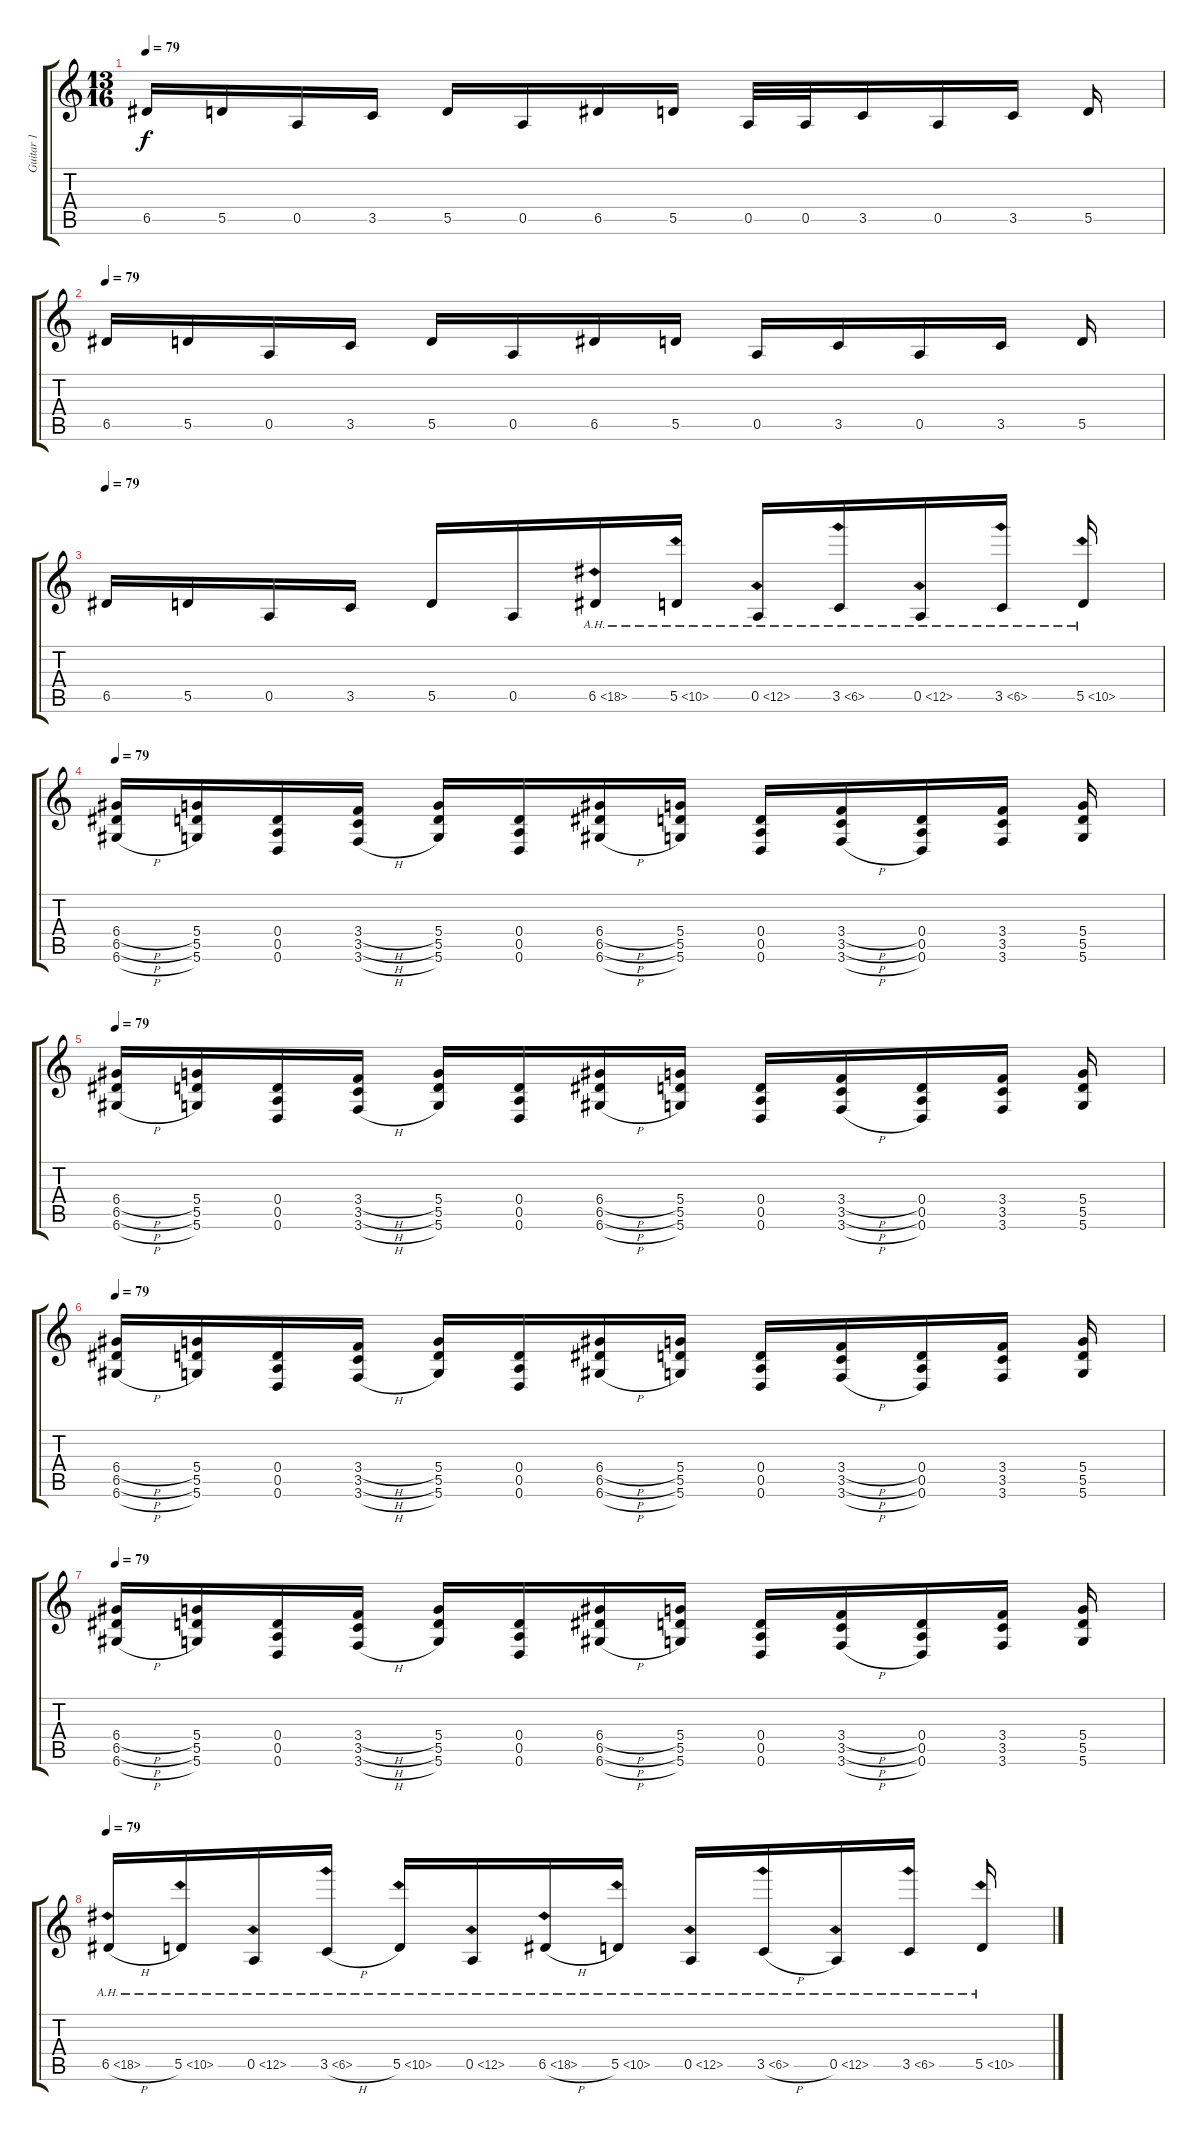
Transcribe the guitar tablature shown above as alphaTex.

\track ("Guitar 1" "Guitar 1") {instrument distortionguitar}
\staff {score tabs}
\tuning (E4 B3 G3 D3 A2 D2) {hide}
\ts (13 16)
\tempo 79
\clef g2
\ks c
6.5.16{dy f volume 9 instrument overdrivenguitar} 5.5.16 0.5.16 3.5.16 5.5.16 0.5.16 6.5.16 5.5.16 0.5.32 0.5.32 3.5.16 0.5.16 3.5.16 5.5.16 |
\tempo 79
6.5.16{volume 9 instrument overdrivenguitar} 5.5.16 0.5.16 3.5.16 5.5.16 0.5.16 6.5.16 5.5.16 0.5.16 3.5.16 0.5.16 3.5.16 5.5.16 |
\tempo 79
6.5.16{volume 15 instrument distortionguitar} 5.5.16 0.5.16 3.5.16 5.5.16 0.5.16 6.5{ah 12}.16 5.5{ah 5}.16 0.5{ah 12}.16 3.5{ah 3}.16 0.5{ah 12}.16 3.5{ah 3}.16 5.5{ah 5}.16 |
\tempo 79
(6.4{h} 6.5{h} 6.6{h}).16{volume 13 instrument distortionguitar} (5.4 5.5 5.6).16 (0.4 0.5 0.6).16 (3.4{h} 3.5{h} 3.6{h}).16 (5.4 5.5 5.6).16 (0.4 0.5 0.6).16 (6.4{h} 6.5{h} 6.6{h}).16 (5.4 5.5 5.6).16 (0.4 0.5 0.6).16 (3.4{h} 3.5{h} 3.6{h}).16 (0.4 0.5 0.6).16 (3.4 3.5 3.6).16 (5.4 5.5 5.6).16 |
\tempo 79
(6.4{h} 6.5{h} 6.6{h}).16{volume 13 instrument distortionguitar} (5.4 5.5 5.6).16 (0.4 0.5 0.6).16 (3.4{h} 3.5{h} 3.6{h}).16 (5.4 5.5 5.6).16 (0.4 0.5 0.6).16 (6.4{h} 6.5{h} 6.6{h}).16 (5.4 5.5 5.6).16 (0.4 0.5 0.6).16 (3.4{h} 3.5{h} 3.6{h}).16 (0.4 0.5 0.6).16 (3.4 3.5 3.6).16 (5.4 5.5 5.6).16 |
\tempo 79
(6.4{h} 6.5{h} 6.6{h}).16{volume 13 instrument distortionguitar} (5.4 5.5 5.6).16 (0.4 0.5 0.6).16 (3.4{h} 3.5{h} 3.6{h}).16 (5.4 5.5 5.6).16 (0.4 0.5 0.6).16 (6.4{h} 6.5{h} 6.6{h}).16 (5.4 5.5 5.6).16 (0.4 0.5 0.6).16 (3.4{h} 3.5{h} 3.6{h}).16 (0.4 0.5 0.6).16 (3.4 3.5 3.6).16 (5.4 5.5 5.6).16 |
\tempo 79
(6.4{h} 6.5{h} 6.6{h}).16{volume 13 instrument distortionguitar} (5.4 5.5 5.6).16 (0.4 0.5 0.6).16 (3.4{h} 3.5{h} 3.6{h}).16 (5.4 5.5 5.6).16 (0.4 0.5 0.6).16 (6.4{h} 6.5{h} 6.6{h}).16 (5.4 5.5 5.6).16 (0.4 0.5 0.6).16 (3.4{h} 3.5{h} 3.6{h}).16 (0.4 0.5 0.6).16 (3.4 3.5 3.6).16 (5.4 5.5 5.6).16 |
\tempo 79
6.5{ah 12 h}.16 5.5{ah 5}.16 0.5{ah 12}.16 3.5{ah 3 h}.16 5.5{ah 5}.16 0.5{ah 12}.16 6.5{ah 12 h}.16 5.5{ah 5}.16 0.5{ah 12}.16 3.5{ah 3 h}.16 0.5{ah 12}.16 3.5{ah 3}.16 5.5{ah 5}.16
